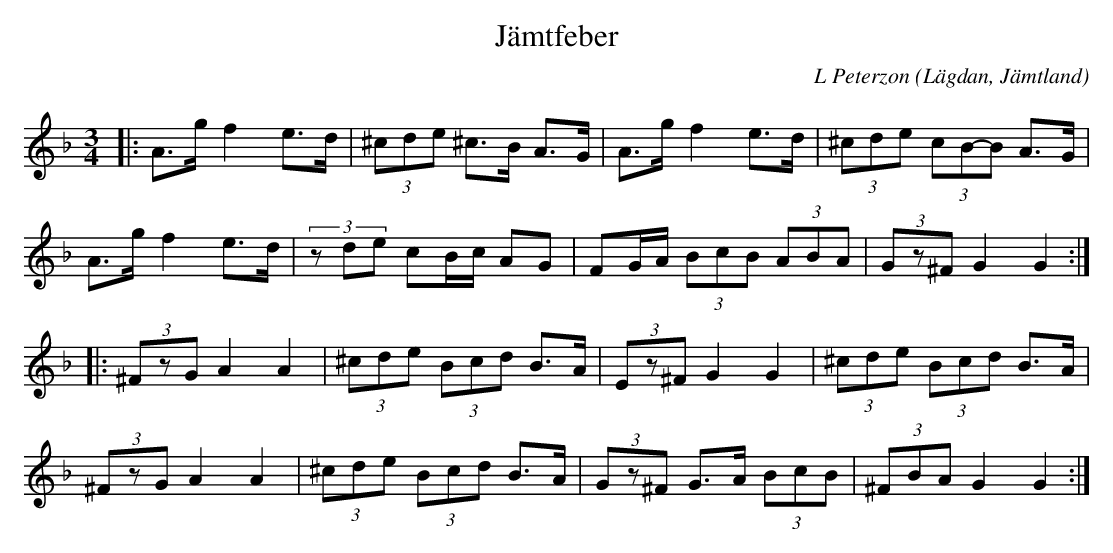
X:1
T:Jämtfeber
C: L Peterzon
O:Lägdan, Jämtland
M:3/4
L:1/8
K:Dm
|: A>g f2 e>d|(3^cde ^c>B A>G|A>g f2 e>d|(3^cde (3cB-B A>G|
A>g f2 e>d|(3zde cB/c/ AG|FG/A/ (3BcB (3ABA|(3Gz^F G2 G2:|
|:(3^FzG A2 A2|(3^cde (3Bcd B>A|(3Ez^F G2 G2|(3^cde (3Bcd B>A|
(3^FzG A2 A2|(3^cde (3Bcd B>A| (3Gz^F G>A (3BcB|(3^FBA G2 G2:|
